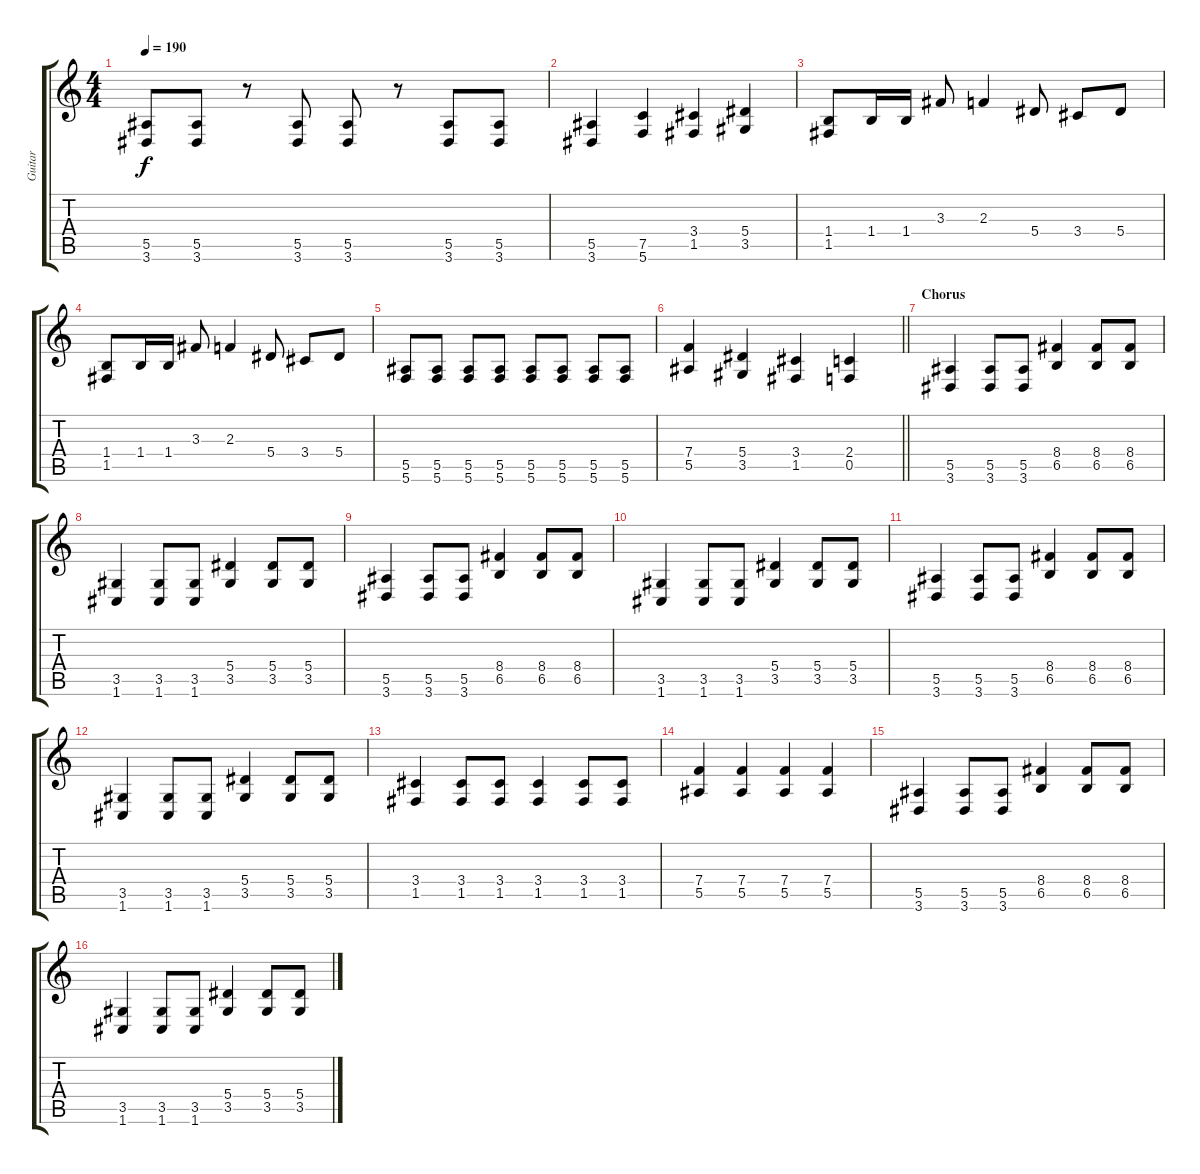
\track ("Guitar" "Guitar") {instrument distortionguitar}
\staff {score tabs}
\tuning (C4 G3 Eb3 Bb2 F2 C2) {hide}
\ts (4 4)
\tempo 190
\clef g2
\ks c
(5.5 3.6).8{dy f} (5.5 3.6).8 r.8 (5.5 3.6).8 (5.5 3.6).8 r.8 (5.5 3.6).8 (5.5 3.6).8 |
(5.5 3.6).4 (7.5 5.6).4 (3.4 1.5).4 (5.4 3.5).4 |
(1.4 1.5).8 1.4.16 1.4.16 3.3.8 2.3.4 5.4.8 3.4.8 5.4.8 |
(1.4 1.5).8 1.4.16 1.4.16 3.3.8 2.3.4 5.4.8 3.4.8 5.4.8 |
(5.5 5.6).8 (5.5 5.6).8 (5.5 5.6).8 (5.5 5.6).8 (5.5 5.6).8 (5.5 5.6).8 (5.5 5.6).8 (5.5 5.6).8 |
\barLineRight lightlight
(7.4 5.5).4 (5.4 3.5).4 (3.4 1.5).4 (2.4 0.5).4 |
\section ("" "Chorus")
(5.5 3.6).4 (5.5 3.6).8 (5.5 3.6).8 (8.4 6.5).4 (8.4 6.5).8 (8.4 6.5).8 |
(3.5 1.6).4 (3.5 1.6).8 (3.5 1.6).8 (5.4 3.5).4 (5.4 3.5).8 (5.4 3.5).8 |
(5.5 3.6).4 (5.5 3.6).8 (5.5 3.6).8 (8.4 6.5).4 (8.4 6.5).8 (8.4 6.5).8 |
(3.5 1.6).4 (3.5 1.6).8 (3.5 1.6).8 (5.4 3.5).4 (5.4 3.5).8 (5.4 3.5).8 |
(5.5 3.6).4 (5.5 3.6).8 (5.5 3.6).8 (8.4 6.5).4 (8.4 6.5).8 (8.4 6.5).8 |
(3.5 1.6).4 (3.5 1.6).8 (3.5 1.6).8 (5.4 3.5).4 (5.4 3.5).8 (5.4 3.5).8 |
(3.4 1.5).4 (3.4 1.5).8 (3.4 1.5).8 (3.4 1.5).4 (3.4 1.5).8 (3.4 1.5).8 |
(7.4 5.5).4 (7.4 5.5).4 (7.4 5.5).4 (7.4 5.5).4 |
(5.5 3.6).4 (5.5 3.6).8 (5.5 3.6).8 (8.4 6.5).4 (8.4 6.5).8 (8.4 6.5).8 |
(3.5 1.6).4 (3.5 1.6).8 (3.5 1.6).8 (5.4 3.5).4 (5.4 3.5).8 (5.4 3.5).8
